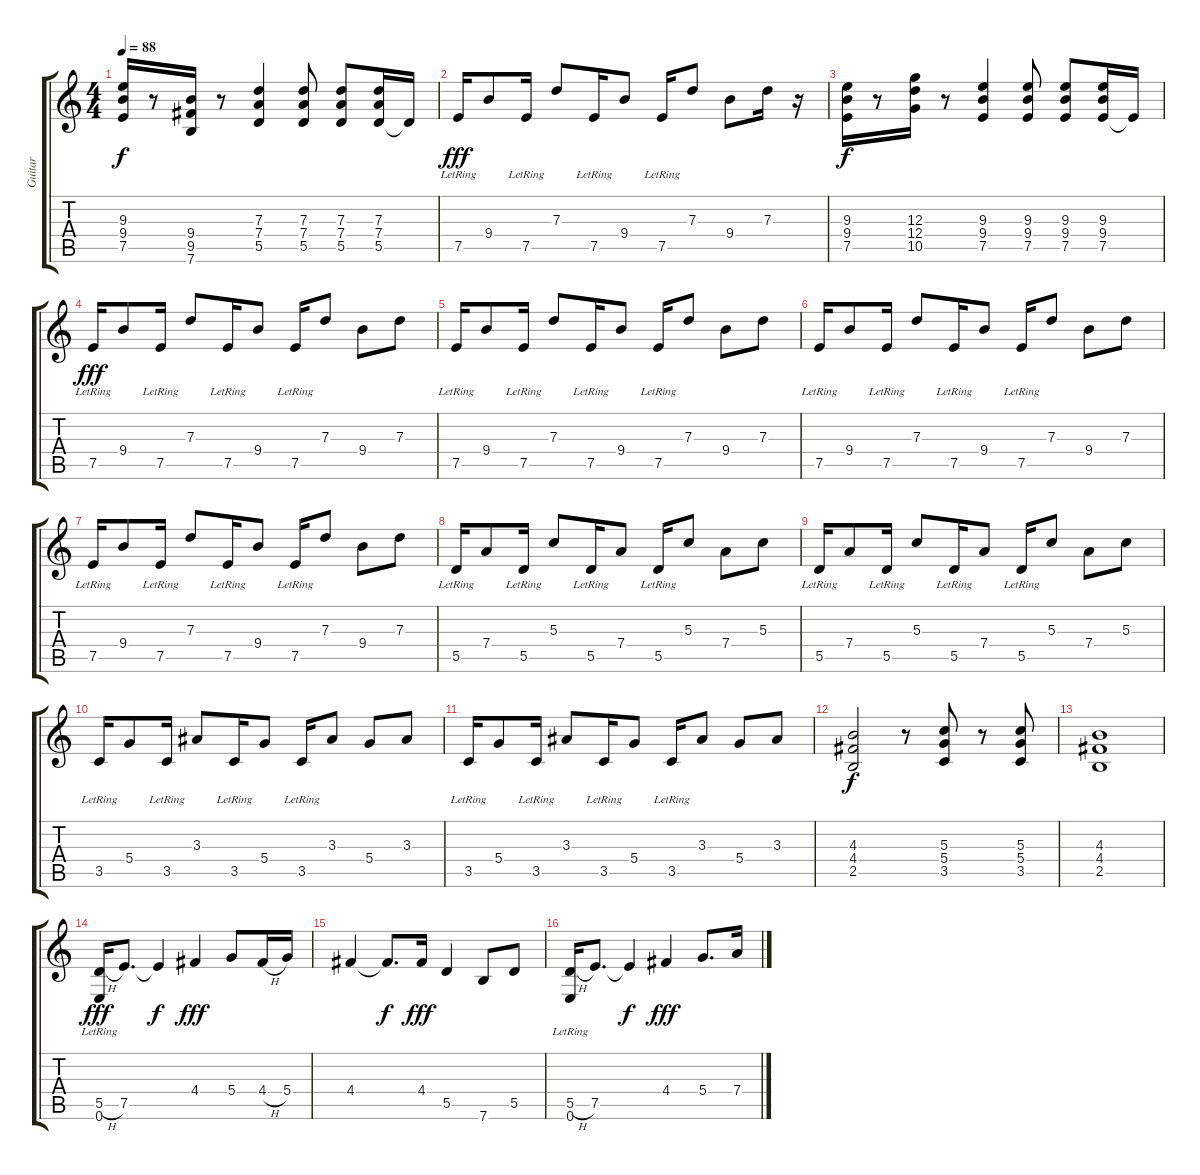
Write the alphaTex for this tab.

\track ("Guitar" "Guitar") {instrument distortionguitar}
\staff {score tabs}
\tuning (E4 B3 G3 D3 A2 E2) {hide}
\ts (4 4)
\tempo 88
\clef g2
\ks c
(9.3 9.4 7.5).16{dy f} r.8 (9.4 9.5 7.6).16 r.8 (7.3 7.4 5.5).4 (7.3 7.4 5.5).8 (7.3 7.4 5.5).8 (7.3 7.4 5.5).16 5.5{t}.16 |
7.5{lr}.16{dy fff} 9.4.8 7.5{lr}.16 7.3.8 7.5{lr}.16 9.4.8 7.5{lr}.16 7.3.8 9.4.8 7.3.16 r.16 |
(9.3 9.4 7.5).16{dy f} r.8 (12.3 12.4 10.5).16 r.8 (9.3 9.4 7.5).4 (9.3 9.4 7.5).8 (9.3 9.4 7.5).8 (9.3 9.4 7.5).16 7.5{t}.16 |
7.5{lr}.16{dy fff} 9.4.8 7.5{lr}.16 7.3.8 7.5{lr}.16 9.4.8 7.5{lr}.16 7.3.8 9.4.8 7.3.8 |
7.5{lr}.16 9.4.8 7.5{lr}.16 7.3.8 7.5{lr}.16 9.4.8 7.5{lr}.16 7.3.8 9.4.8 7.3.8 |
7.5{lr}.16 9.4.8 7.5{lr}.16 7.3.8 7.5{lr}.16 9.4.8 7.5{lr}.16 7.3.8 9.4.8 7.3.8 |
7.5{lr}.16 9.4.8 7.5{lr}.16 7.3.8 7.5{lr}.16 9.4.8 7.5{lr}.16 7.3.8 9.4.8 7.3.8 |
5.5{lr}.16 7.4.8 5.5{lr}.16 5.3.8 5.5{lr}.16 7.4.8 5.5{lr}.16 5.3.8 7.4.8 5.3.8 |
5.5{lr}.16 7.4.8 5.5{lr}.16 5.3.8 5.5{lr}.16 7.4.8 5.5{lr}.16 5.3.8 7.4.8 5.3.8 |
3.5{lr}.16 5.4.8 3.5{lr}.16 3.3.8 3.5{lr}.16 5.4.8 3.5{lr}.16 3.3.8 5.4.8 3.3.8 |
3.5{lr}.16 5.4.8 3.5{lr}.16 3.3.8 3.5{lr}.16 5.4.8 3.5{lr}.16 3.3.8 5.4.8 3.3.8 |
(4.3 4.4 2.5).2{dy f} r.8 (5.3 5.4 3.5).8 r.8 (5.3 5.4 3.5).8 |
(4.3 4.4 2.5).1 |
(5.5{h} 0.6{lr}).16{dy fff} 7.5.8{d} 7.5{t}.4{dy f} 4.4.4{dy fff} 5.4.8 4.4{h}.16 5.4.16 |
4.4.4 4.4{t}.8{d dy f} 4.4.16{dy fff} 5.5.4 7.6.8 5.5.8 |
(5.5{h} 0.6{lr}).16 7.5.8{d} 7.5{t}.4{dy f} 4.4.4{dy fff} 5.4.8{d} 7.4.16
